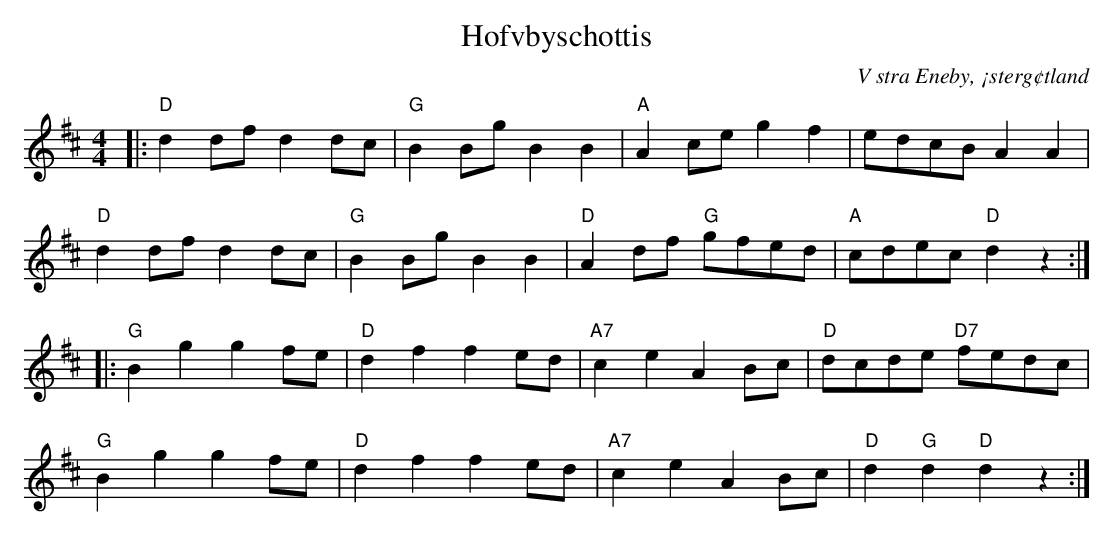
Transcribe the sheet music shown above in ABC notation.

X:1
T:Hofvbyschottis
O:V stra Eneby, ¡sterg¢tland
M:4/4
L:1/8
K:D
C:J¢rgen Olsson
|: "D"d2dfd2dc | "G"B2BgB2B2 | "A"A2ceg2f2 | edcBA2A2 |
   "D"d2dfd2dc | "G"B2BgB2B2 | "D"A2df "G"gfed | "A"cdec"D"d2z2:|
|: "G"B2g2g2fe | "D"d2f2f2ed | "A7"c2e2A2Bc | "D"dcde "D7"fedc |
   "G"B2g2g2fe | "D"d2f2f2ed | "A7"c2e2A2Bc | "D"d2"G"d2"D"d2z2:|
